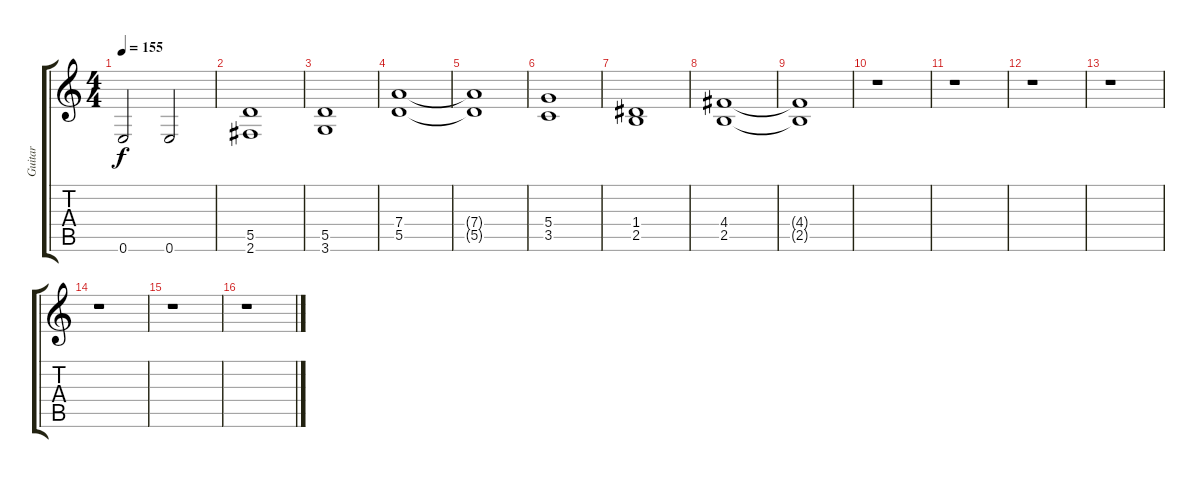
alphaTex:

\track ("Guitar" "Guitar") {instrument distortionguitar}
\staff {score tabs}
\tuning (E4 B3 G3 D3 A2 E2) {hide}
\ts (4 4)
\tempo 155
\clef g2
\ks c
0.6.2{dy f} 0.6.2 |
(5.5 2.6).1 |
(5.5 3.6).1 |
(7.4 5.5).1 |
(7.4{t} 5.5{t}).1 |
(5.4 3.5).1 |
(1.4 2.5).1 |
(4.4 2.5).1 |
(4.4{t} 2.5{t}).1 |
r.1 |
r.1 |
r.1 |
r.1 |
r.1 |
r.1 |
r.1
